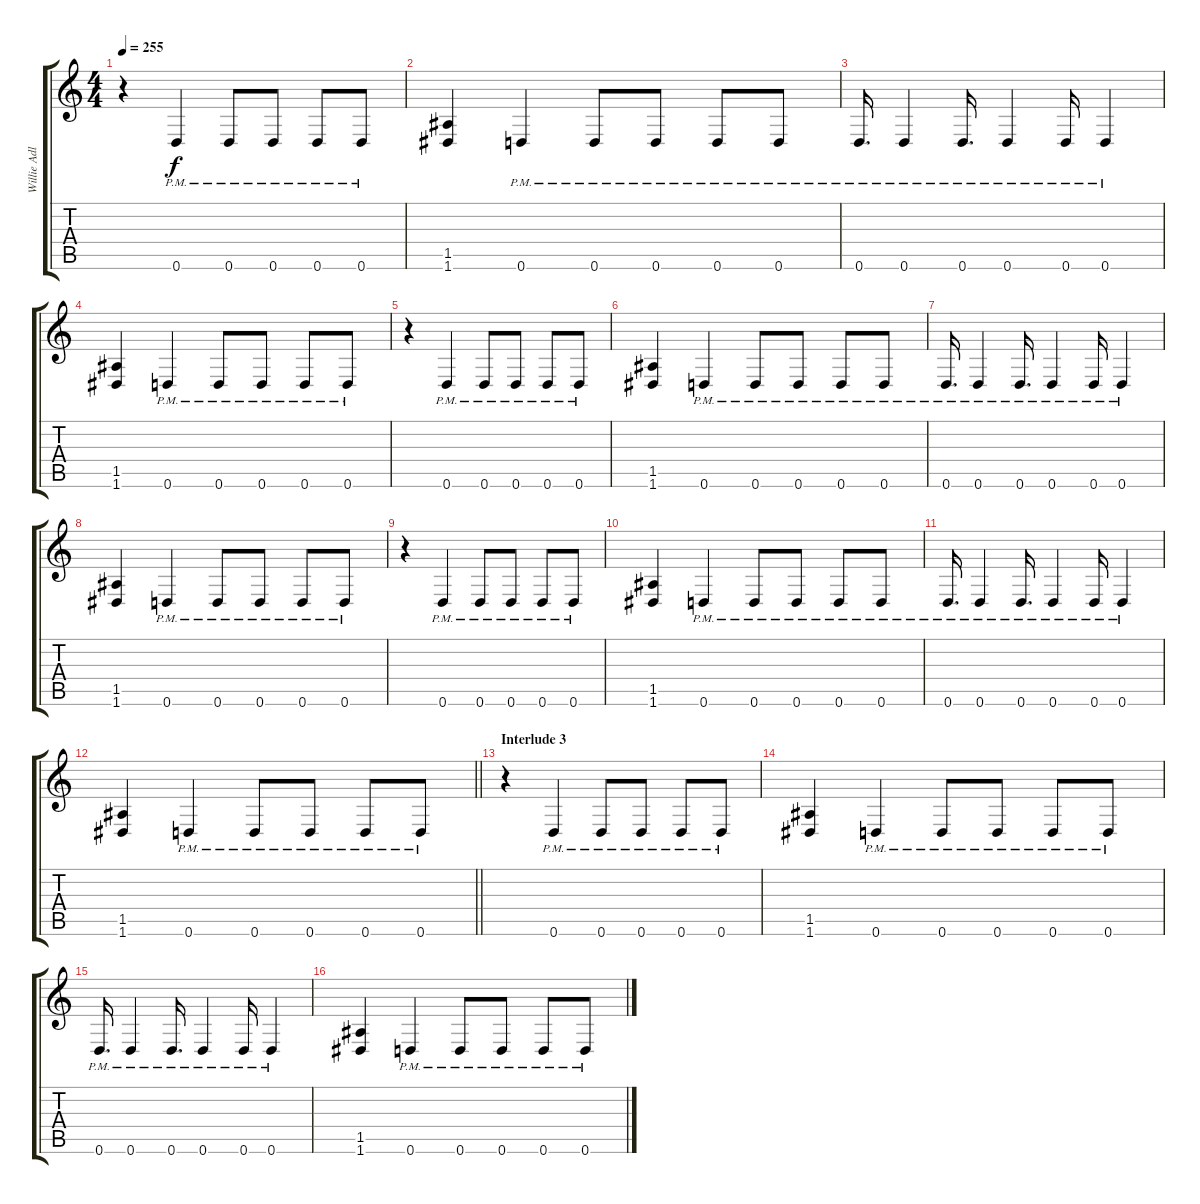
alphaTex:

\track ("Willie Adler - Rhythm" "Willie Adl") {instrument distortionguitar}
\staff {score tabs}
\tuning (E4 B3 G3 D3 A2 D2) {hide}
\ts (4 4)
\tempo 255
\clef g2
\ks c
r.4{dy f} 0.6{pm}.4 0.6{pm}.8 0.6{pm}.8 0.6{pm}.8 0.6{pm}.8 |
(1.5 1.6).4 0.6{pm}.4 0.6{pm}.8 0.6{pm}.8 0.6{pm}.8 0.6{pm}.8 |
0.6{pm}.16{d} 0.6{pm}.4 0.6{pm}.16{d} 0.6{pm}.4 0.6{pm}.16 0.6{pm}.4 |
(1.5 1.6).4 0.6{pm}.4 0.6{pm}.8 0.6{pm}.8 0.6{pm}.8 0.6{pm}.8 |
r.4 0.6{pm}.4 0.6{pm}.8 0.6{pm}.8 0.6{pm}.8 0.6{pm}.8 |
(1.5 1.6).4 0.6{pm}.4 0.6{pm}.8 0.6{pm}.8 0.6{pm}.8 0.6{pm}.8 |
0.6{pm}.16{d} 0.6{pm}.4 0.6{pm}.16{d} 0.6{pm}.4 0.6{pm}.16 0.6{pm}.4 |
(1.5 1.6).4 0.6{pm}.4 0.6{pm}.8 0.6{pm}.8 0.6{pm}.8 0.6{pm}.8 |
r.4 0.6{pm}.4 0.6{pm}.8 0.6{pm}.8 0.6{pm}.8 0.6{pm}.8 |
(1.5 1.6).4 0.6{pm}.4 0.6{pm}.8 0.6{pm}.8 0.6{pm}.8 0.6{pm}.8 |
0.6{pm}.16{d} 0.6{pm}.4 0.6{pm}.16{d} 0.6{pm}.4 0.6{pm}.16 0.6{pm}.4 |
\barLineRight lightlight
(1.5 1.6).4 0.6{pm}.4 0.6{pm}.8 0.6{pm}.8 0.6{pm}.8 0.6{pm}.8 |
\section ("" "Interlude 3")
r.4 0.6{pm}.4 0.6{pm}.8 0.6{pm}.8 0.6{pm}.8 0.6{pm}.8 |
(1.5 1.6).4 0.6{pm}.4 0.6{pm}.8 0.6{pm}.8 0.6{pm}.8 0.6{pm}.8 |
0.6{pm}.16{d} 0.6{pm}.4 0.6{pm}.16{d} 0.6{pm}.4 0.6{pm}.16 0.6{pm}.4 |
(1.5 1.6).4 0.6{pm}.4 0.6{pm}.8 0.6{pm}.8 0.6{pm}.8 0.6{pm}.8
